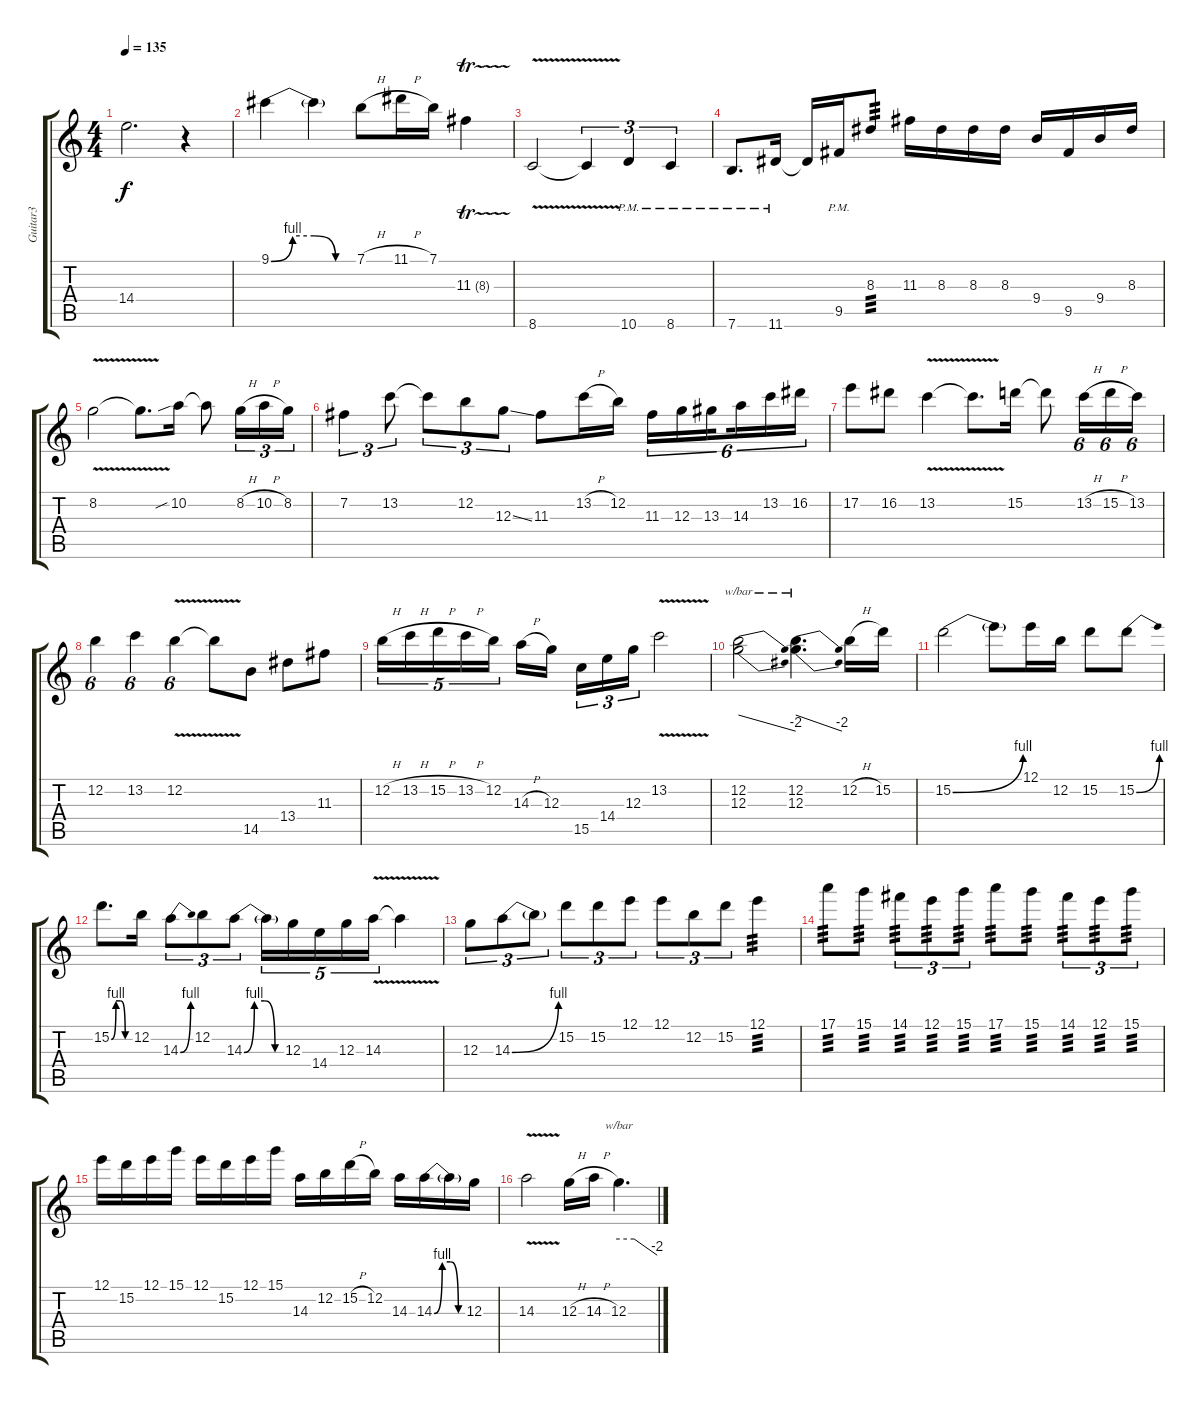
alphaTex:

\track ("Guitar3" "Guitar3") {instrument distortionguitar}
\staff {score tabs}
\tuning (E4 B3 G3 D3 A2 E2) {hide}
\ts (4 4)
\tempo 135
\clef g2
\ks c
14.4{t}.2{d dy f} r.4 |
9.1{be (custom 0 0 15 4 30 4 45 0 60 0)}.4 9.1{t}.4 7.1{h}.8 11.1{h}.16 7.1.16 11.3{tr (8 16)}.4 |
8.6{v}.2 8.6{t}.4{tu (3 2)} 10.6{pm}.4{tu (3 2)} 8.6{pm}.4{tu (3 2)} |
7.6{pm}.8{d} 11.6{pm}.16 11.6{t}.16 9.5{pm}.16 8.3.8{tp 3} 11.3.16 8.3.16 8.3.16 8.3.16 9.4.16 9.5.16 9.4.16 8.3.16 |
8.2{v}.2 8.2{t}.8{d} 10.2{sib}.16 10.2{t}.8 8.2{h}.16{tu (3 2)} 10.2{h}.16{tu (3 2)} 8.2.16{tu (3 2)} |
7.2.4{tu (3 2)} 13.2.8{tu (3 2)} 13.2{t}.8{tu (3 2)} 12.2.8{tu (3 2)} 12.3{ss}.8{tu (3 2)} 11.3.8 13.2{h}.16 12.2.16 11.3.16{tu (6 4)} 12.3.16{tu (6 4)} 13.3.16{tu (6 4) beam splitsecondary} 14.3.16{tu (6 4)} 13.2.16{tu (6 4)} 16.2.16{tu (6 4)} |
17.2.8 16.2.8 13.2{v}.4 13.2{t}.8{d} 15.2.16 15.2{t}.8 13.2{h}.16{tu (6 4)} 15.2{h}.16{tu (6 4)} 13.2.16{tu (6 4)} |
12.2.4{tu (6 4)} 13.2.4{tu (6 4)} 12.2{v}.4{tu (6 4)} 12.2{t}.8 14.5.8 13.4.8 11.3.8 |
12.2{h}.16{tu (5 4)} 13.2{h}.16{tu (5 4)} 15.2{h}.16{tu (5 4)} 13.2{h}.16{tu (5 4)} 12.2.16{tu (5 4)} 14.3{h}.16 12.3.16{beam splitsecondary} 15.5.16{tu (3 2)} 14.4.16{tu (3 2)} 12.3.16{tu (3 2)} 13.2{v}.2 |
(12.2 12.3).2{tbe (dive default 0 0 60 -8)} (12.2 12.3).4{d tbe (dive default 0 0 60 -8)} 12.2{h}.16 15.2.16 |
15.2{be (bend 0 0 60 4)}.2 15.2{t}.8 12.1.16 12.2.16 15.2.8 15.2{be (bend 0 0 60 4)}.8 |
15.2{be (custom 0 0 15 4 30 4 45 0 60 0)}.8{d} 12.2.16 14.3{be (bend 0 0 60 4)}.8{tu (3 2)} 12.2.8{tu (3 2)} 14.3{be (custom 0 0 15 4 30 4 45 0 60 0)}.8{tu (3 2)} 14.3{t}.16{tu (5 4)} 12.3.16{tu (5 4)} 14.4.16{tu (5 4)} 12.3.16{tu (5 4)} 14.3{v}.16{tu (5 4)} 14.3{t}.4 |
12.3.8{tu (3 2)} 14.3{be (bend 0 0 60 4)}.8{tu (3 2)} 14.3{t}.8{tu (3 2)} 15.2.8{tu (3 2)} 15.2.8{tu (3 2)} 12.1.8{tu (3 2)} 12.1.8{tu (3 2)} 12.2.8{tu (3 2)} 15.2.8{tu (3 2)} 12.1.4{tp 3} |
17.1.8{tp 3} 15.1.8{tp 3} 14.1.8{tu (3 2) tp 3} 12.1.8{tu (3 2) tp 3} 15.1.8{tu (3 2) tp 3} 17.1.8{tp 3} 15.1.8{tp 3} 14.1.8{tu (3 2) tp 3} 12.1.8{tu (3 2) tp 3} 15.1.8{tu (3 2) tp 3} |
12.1.16 15.2.16 12.1.16 15.1.16 12.1.16 15.2.16 12.1.16 15.1.16 14.3.16 12.2.16 15.2{h}.16 12.2.16 14.3.16 14.3{be (custom 0 0 15 4 30 4 45 0 60 0)}.16 14.3{t}.16 12.3.16 |
14.3{v}.2 12.3{h}.16 14.3{h}.16 12.3.4{d tbe (custom default 0 0 24 0 60 -8)}
